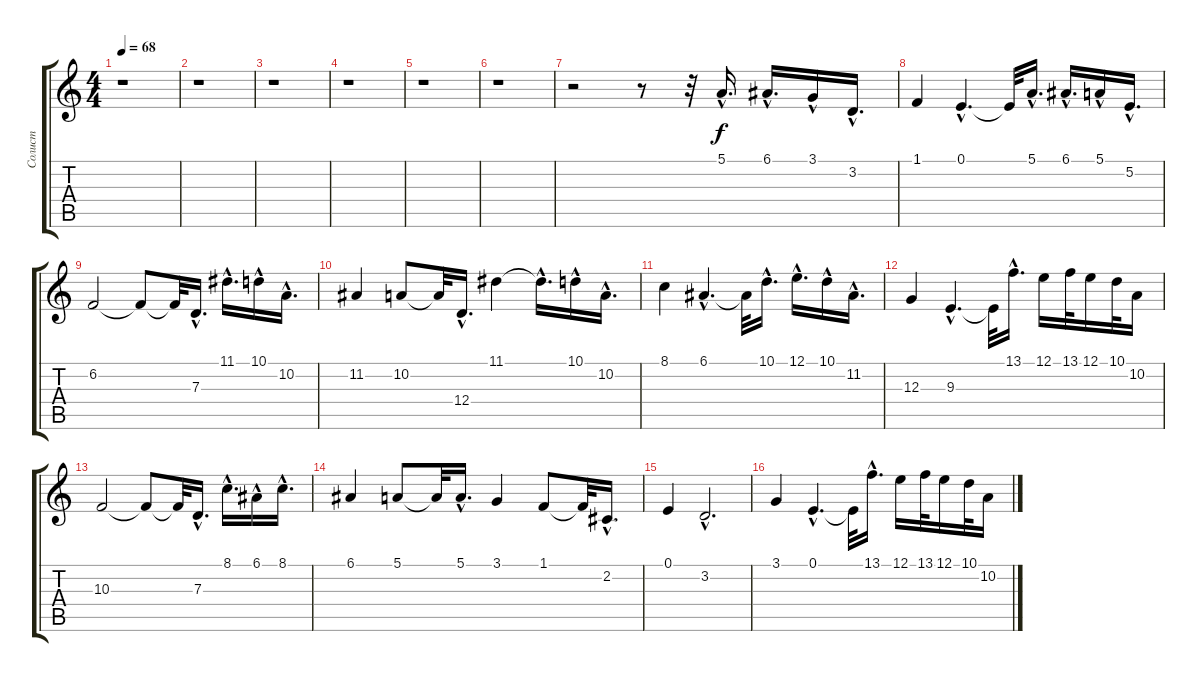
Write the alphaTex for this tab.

\track ("Солист" "Солист") {instrument pad8sweep}
\staff {score tabs}
\tuning (E4 B3 G3 D3 A2 E2) {hide}
\ts (4 4)
\tempo 68
\clef g2
\ks c
r.1{dy f} |
r.1 |
r.1 |
r.1 |
r.1 |
r.1 |
r.2 r.8 r.32 5.1{hac}.16{d} 6.1{hac}.16{d} 3.1{hac}.16 3.2{hac}.16{d} |
1.1.4 0.1{hac}.4{d} 0.1{t}.32 5.1{hac}.16{d} 6.1{hac}.16{d} 5.1{hac}.16 5.2{hac}.16{d} |
6.2.2 6.2{t}.8 6.2{t}.32 7.3{hac}.16{d} 11.1{hac}.16{d} 10.1{hac}.16 10.2{hac}.16{d} |
11.2.4 10.2.8 10.2{t}.32 12.4{hac}.16{d} 11.1.4 11.1{hac t}.16{d} 10.1{hac}.16 10.2{hac}.16{d} |
8.1.4 6.1{hac}.4{d} 6.1{t}.32 10.1{hac}.16{d} 12.1{hac}.16{d} 10.1{hac}.16 11.2{hac}.16{d} |
12.3.4 9.3{hac}.4{d} 9.3{t}.32 13.1{hac}.16{d} 12.1.16 13.1.32 12.1.16 10.1.32 10.2.16 |
10.3.2 10.3{t}.8 10.3{t}.32 7.3{hac}.16{d} 8.1{hac}.16{d} 6.1{hac}.16 8.1{hac}.16{d} |
6.1.4 5.1.8 5.1{t}.32 5.1{hac}.16{d} 3.1.4 1.1.8 1.1{t}.32 2.2{hac}.16{d} |
0.1.4 3.2{hac}.2{d} |
3.1.4 0.1{hac}.4{d} 0.1{t}.32 13.1{hac}.16{d} 12.1.16 13.1.32 12.1.16 10.1.32 10.2.16
